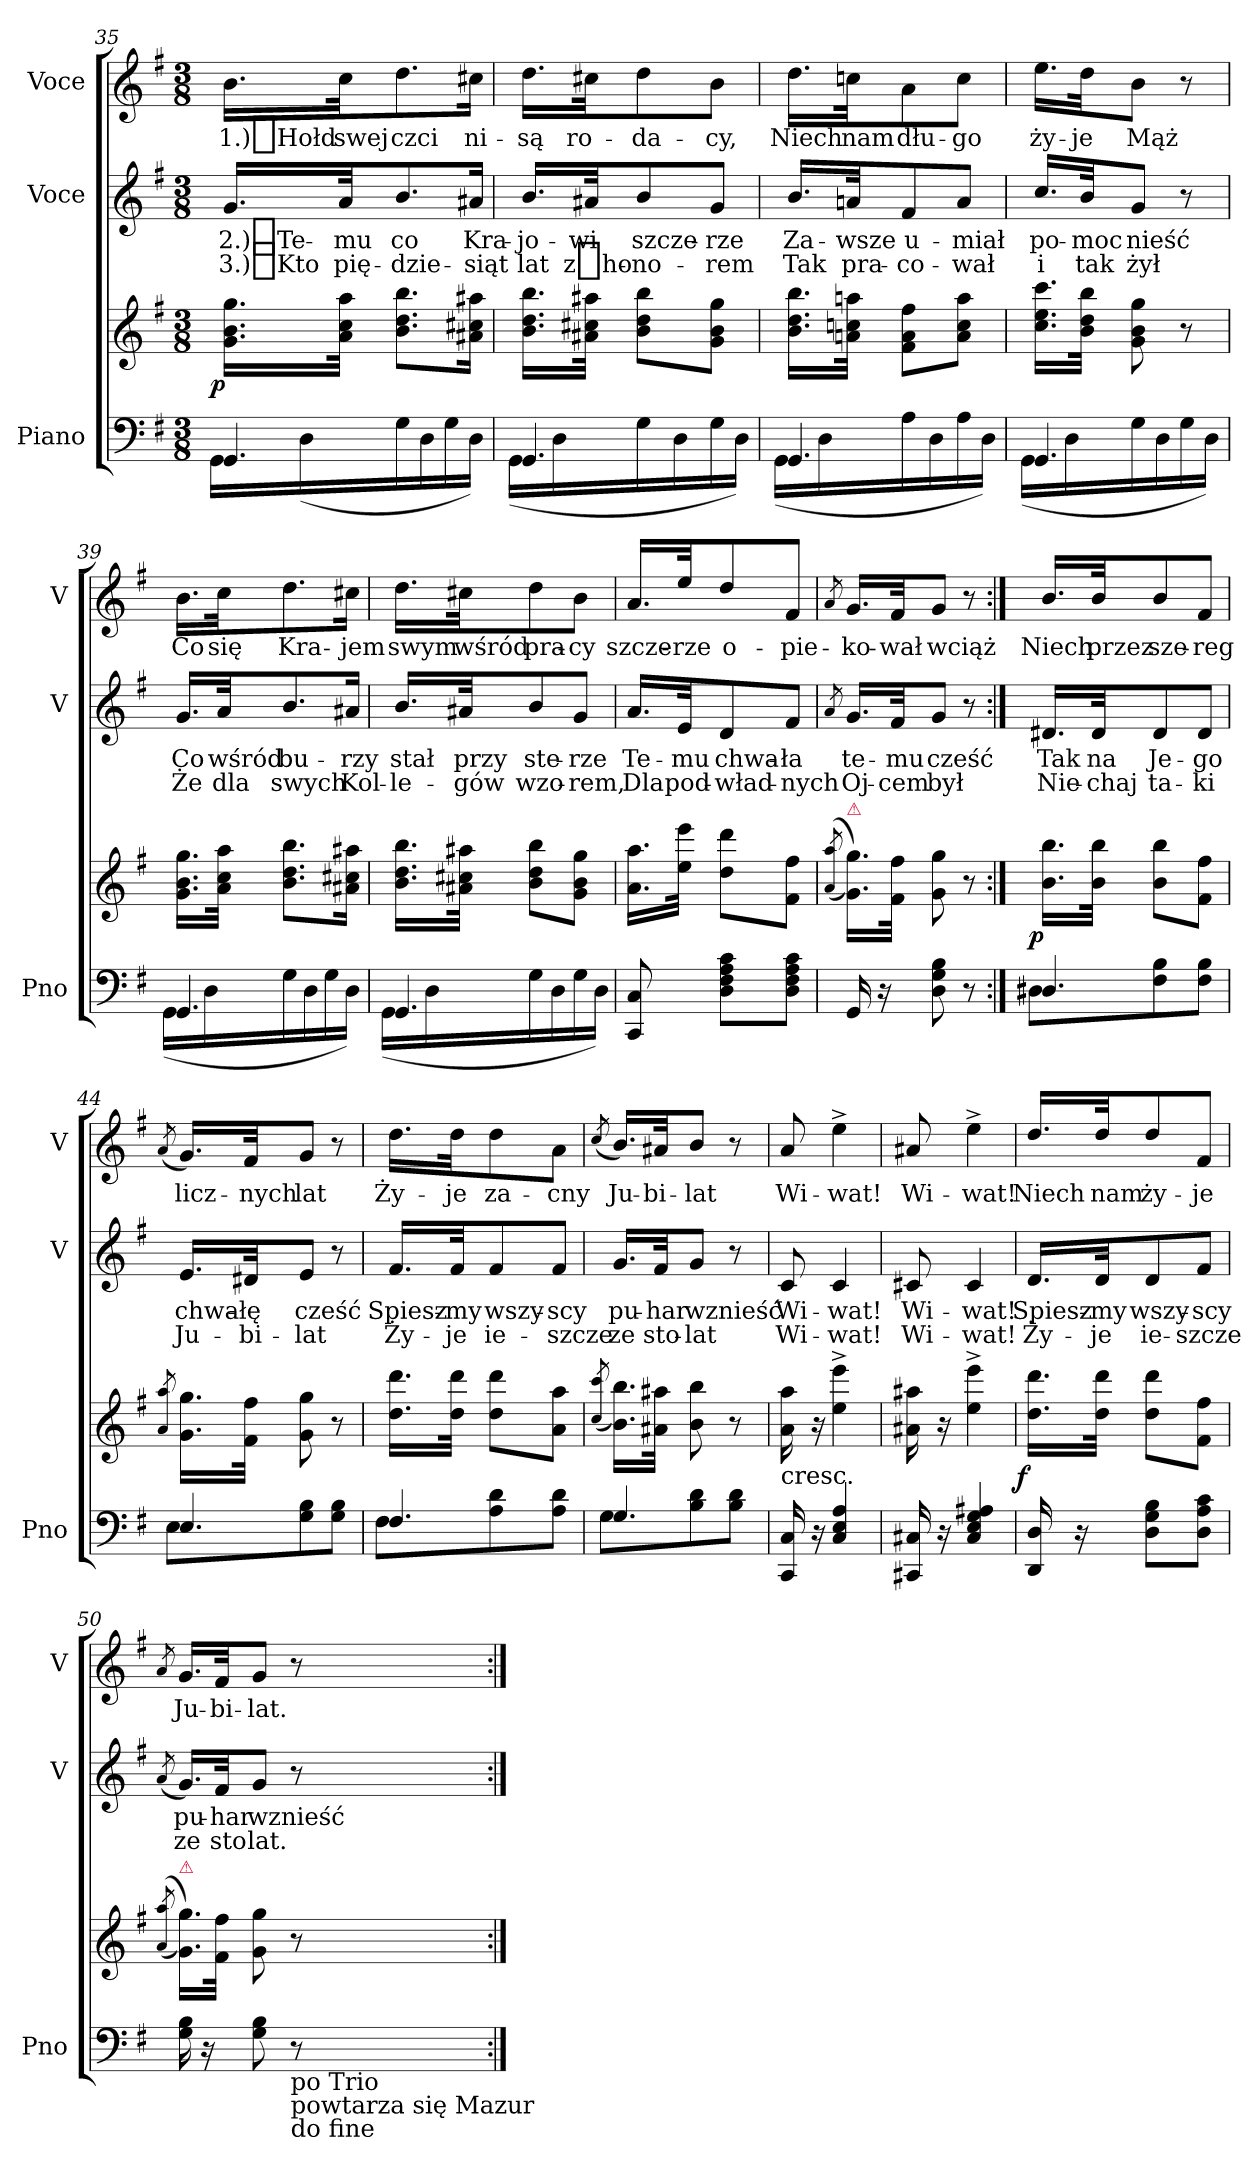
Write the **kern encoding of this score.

**kern	**kern	**dynam	**kern	**text	**text	**kern	**text
*part3	*part3	*part3	*part2	*part2	*part2	*part1	*part1
*staff4	*staff3	*staff3/4	*staff2	*staff2	*staff2	*staff1	*staff1
*I"Piano	*	*	*I"Voce	*	*	*I"Voce	*
*I'Pno	*	*	*I'V	*	*	*I'V	*
*clefF4	*clefG2	*	*clefG2	*	*	*clefG2	*
*k[f#]	*k[f#]	*	*k[f#]	*	*	*k[f#]	*
*M3/8	*M3/8	*	*M3/8	*	*	*M3/8	*
=35	=35	=35	=35	=35	=35	=35	=35
*^	*	*	*	*	*	*	*
!	!	!	!LO:DY:rj	!	!	!	!	!
4.GG/	16GG\LL	16.g\ 16.b\ 16.gg\LL	p	16.g/LL	2.)_Te-	3.)_Kto	16.b\LL	1.)_Hołd
.	(>16D\	.	.	.	.	.	.	.
.	.	32a\ 32cc\ 32aa\JJk	.	32a/Jk	-mu	pię-	32cc\Jk	swej
.	16G\	8.b\ 8.dd\ 8.bb\L	.	8.b/	co	-dzie-	8.dd\	czci
.	16D\	.	.	.	.	.	.	.
.	16G\	.	.	.	.	.	.	.
.	16D\JJ)	16a#X\ 16cc#X\ 16aa#X\Jk	.	16a#X/Jk	Kra-	-siąt	16cc#X\Jk	ni-
=36	=36	=36	=36	=36	=36	=36	=36	=36
4.GG/	(>16GG\LL	16.b\ 16.dd\ 16.bb\LL	.	16.b/LL	-jo-	lat	16.dd\LL	-są
.	16D\	.	.	.	.	.	.	.
.	.	32a#X\ 32cc#X\ 32aa#X\JJk	.	32a#X/Jk	-wi	z_ho-	32cc#X\Jk	ro-
.	16G\	8b\ 8dd\ 8bb\L	.	8b/	szcze-	-no-	8dd\	-da-
.	16D\	.	.	.	.	.	.	.
.	16G\	8g\ 8b\ 8gg\J	.	8g/J	-rze	-rem	8b\J	-cy,
.	16D\JJ)	.	.	.	.	.	.	.
=37	=37	=37	=37	=37	=37	=37	=37	=37
4.GG/	(>16GG\LL	16.b\ 16.dd\ 16.bb\LL	.	16.b/LL	Za-	Tak	16.dd\LL	Niech
.	16D\	.	.	.	.	.	.	.
.	.	32an\ 32ccn\ 32aan\JJk	.	32an/Jk	-wsze	pra-	32ccn\Jk	nam
.	16A\	8f#\ 8a\ 8ff#\L	.	8f#/	u-	-co-	8a\	dłu-
.	16D\	.	.	.	.	.	.	.
.	16A\	8a\ 8cc\ 8aa\J	.	8a/J	-miał	-wał	8cc\J	-go
.	16D\JJ)	.	.	.	.	.	.	.
=38	=38	=38	=38	=38	=38	=38	=38	=38
4.GG/	(>16GG\LL	16.cc\ 16.ee\ 16.ccc\LL	.	16.cc/LL	po-	i	16.ee\LL	ży-
.	16D\	.	.	.	.	.	.	.
.	.	32b\ 32dd\ 32bb\JJk	.	32b/Jk	-moc	tak	32dd\Jk	-je
.	16G\	8g\ 8b\ 8gg\	.	8g/J	nieść	żył	8b\J	Mąż
.	16D\	.	.	.	.	.	.	.
.	16G\	8r	.	8r	.	.	8r	.
.	16D\JJ)	.	.	.	.	.	.	.
=39	=39	=39	=39	=39	=39	=39	=39	=39
4.GG/	(>16GG\LL	16.g\ 16.b\ 16.gg\LL	.	16.g/LL	Co	Że	16.b\LL	Co
.	16D\	.	.	.	.	.	.	.
.	.	32a\ 32cc\ 32aa\JJk	.	32a/Jk	wśród	dla	32cc\Jk	się
.	16G\	8.b\ 8.dd\ 8.bb\L	.	8.b/	bu-	swych	8.dd\	Kra-
.	16D\	.	.	.	.	.	.	.
.	16G\	.	.	.	.	.	.	.
.	16D\JJ)	16a#X\ 16cc#X\ 16aa#X\Jk	.	16a#X/Jk	-rzy	Kol-	16cc#X\Jk	-jem
=40	=40	=40	=40	=40	=40	=40	=40	=40
4.GG/	(>16GG\LL	16.b\ 16.dd\ 16.bb\LL	.	16.b/LL	stał	-le-	16.dd\LL	swym
.	16D\	.	.	.	.	.	.	.
.	.	32a#X\ 32cc#X\ 32aa#X\JJk	.	32a#X/Jk	przy	-gów	32cc#X\Jk	wśród
.	16G\	8b\ 8dd\ 8bb\L	.	8b/	ste-	wzo-	8dd\	pra-
.	16D\	.	.	.	.	.	.	.
.	16G\	8g\ 8b\ 8gg\J	.	8g/J	-rze	-rem,	8b\J	-cy
.	16D\JJ)	.	.	.	.	.	.	.
*v	*v	*	*	*	*	*	*	*
=41	=41	=41	=41	=41	=41	=41	=41
8CC/ 8C/	16.a\ 16.aa\LL	.	16.a/LL	Te-	Dla	16.a/LL	szcze-
.	32ee\ 32eee\JJk	.	32e/Jk	-mu	pod-	32ee/Jk	-rze
8D\ 8F#\ 8A\ 8c\L	8dd\ 8ddd\L	.	8d/	chwa-	-wład-	8dd/	o-
8D\ 8F#\ 8A\ 8c\J	8f#\ 8ff#\J	.	8f#/J	-ła	-nych	8f#/J	-pie-
=42	=42	=42	=42	=42	=42	=42	=42
.	(<(>8qa/ 8qaa/	.	8qa/	.	.	8qa/	.
!	!LO:TX:a:color=crimson:t=⚠	!	!	!	!	!	!
16GG/	16.g\ 16.gg\LL))	.	16.g/LL	te-	Oj-	16.g/LL	-ko-
16r	.	.	.	.	.	.	.
.	32f#\ 32ff#\JJk	.	32f#/Jk	-mu	-cem	32f#/Jk	-wał
8D\ 8G\ 8B\	8g\ 8gg\	.	8g/J	cześć	był	8g/J	wciąż
8r	8r	.	8r	.	.	8r	.
=43:|!	=43:|!	=43:|!	=43:|!	=43:|!	=43:|!	=43:|!	=43:|!
*^	*	*	*	*	*	*	*
!	!	!	!LO:DY:rj	!	!	!	!	!
4.D#X/	8D#X\L	16.b\ 16.bb\LL	p	16.d#X/LL	Tak	Nie-	16.b/LL	Niech
.	.	32b\ 32bb\JJk	.	32d#/Jk	na	-chaj	32b/Jk	przez
.	8F#\ 8B\	8b\ 8bb\L	.	8d#/	Je-	ta-	8b/	sze-
.	8F#\ 8B\J	8f#\ 8ff#\J	.	8d#/J	-go	-ki	8f#/J	-reg
=44	=44	=44	=44	=44	=44	=44	=44	=44
.	.	8qa/ 8qaa/	.	.	.	.	(8qa/	.
4.E/	8E\L	16.g\ 16.gg\LL	.	16.e/LL	chwa-	Ju-	16.g/LL)	licz-
.	.	32f#\ 32ff#\JJk	.	32d#X/Jk	-łę	-bi-	32f#/Jk	nych
.	8G\ 8B\	8g\ 8gg\	.	8e/J	cześć	-lat	8g/J	lat
.	8G\ 8B\J	8r	.	8r	.	.	8r	.
=45	=45	=45	=45	=45	=45	=45	=45	=45
4.F#/	8F#\L	16.dd\ 16.ddd\LL	.	16.f#/LL	Spiesz-	Ży-	16.dd\LL	Ży-
.	.	32dd\ 32ddd\JJk	.	32f#/Jk	-my	-je	32dd\Jk	-je
.	8A\ 8d\	8dd\ 8ddd\L	.	8f#/	wszy-	ie-	8dd\	za-
.	8A\ 8d\J	8a\ 8aa\J	.	8f#/J	-scy	-szcze	8a\J	-cny
=46	=46	=46	=46	=46	=46	=46	=46	=46
.	.	(<8qcc/ 8qccc/	.	.	.	.	(8qcc/	.
4.G/	8G\L	16.b\ 16.bb\LL)	.	16.g/LL	pu-	ze	16.b/LL)	Ju-
.	.	32a#X\ 32aa#X\JJk	.	32f#/Jk	-har	sto-	32a#X/Jk	-bi-
.	8B\ 8d\	8b\ 8bb\	.	8g/J	wznieść	-lat	8b/J	-lat
.	8B\ 8d\J	8r	.	8r	.	.	8r	.
=47	=47	=47	=47	=47	=47	=47	=47	=47
!	!	!LO:TX:c:t=cresc.	!	!	!	!	!	!
*v	*v	*	*	*	*	*	*	*
16CC/ 16C/	16a\ 16aa\	.	8c/	Wi-	Wi-	8a/	Wi-
16r	16r	.	.	.	.	.	.
4C/ 4E/ 4A/	4ee^<\ 4eee^<\	.	4c/	-wat!	-wat!	4ee^\	-wat!
=48	=48	=48	=48	=48	=48	=48	=48
!	!	!	!	!	!LO:LY:i	!	!
16CC#X/ 16C#X/	16a#X\ 16aa#X\	.	8c#X/	Wi-	Wi-	8a#X/	Wi-
16r	16r	.	.	.	.	.	.
!	!	!	!	!	!LO:LY:i	!	!
4C#/ 4E/ 4G/ 4A#X/	4ee^<\ 4eee^<\	.	4c#/	-wat!	-wat!	4ee^\	-wat!
=49	=49	=49	=49	=49	=49	=49	=49
!	!	!LO:DY:rj	!	!	!	!	!
16DD/ 16D/	16.dd\ 16.ddd\LL	f	16.d/LL	Spiesz-	Ży-	16.dd/LL	Niech
16r	.	.	.	.	.	.	.
.	32dd\ 32ddd\JJk	.	32d/Jk	-my	-je	32dd/Jk	nam
8D\ 8G\ 8B\L	8dd\ 8ddd\L	.	8d/	wszy-	ie-	8dd/	ży-
8D\ 8A\ 8c\J	8f#\ 8ff#\J	.	8f#/J	-scy	-szcze	8f#/J	-je
=50	=50	=50	=50	=50	=50	=50	=50
.	(<(>8qa/ 8qaa/	.	(8qa/	.	.	8qa/	.
!	!LO:TX:a:color=crimson:t=⚠	!	!	!	!	!	!
16G\ 16B\	16.g\ 16.gg\LL))	.	16.g/LL)	pu-	ze	16.g/LL	Ju-
16r	.	.	.	.	.	.	.
.	32f#\ 32ff#\JJk	.	32f#/Jk	-har	sto	32f#/Jk	-bi-
8G\ 8B\	8g\ 8gg\	.	8g/J	wznieść	lat.	8g/J	-lat.
!LO:TX:b:t=po Trio\npowtarza się Mazur\ndo fine	!	!	!	!	!	!	!
8r	8r	.	8r	.	.	8r	.
=:|!	=:|!	=:|!	=:|!	=:|!	=:|!	=:|!	=:|!
*-	*-	*-	*-	*-	*-	*-	*-
